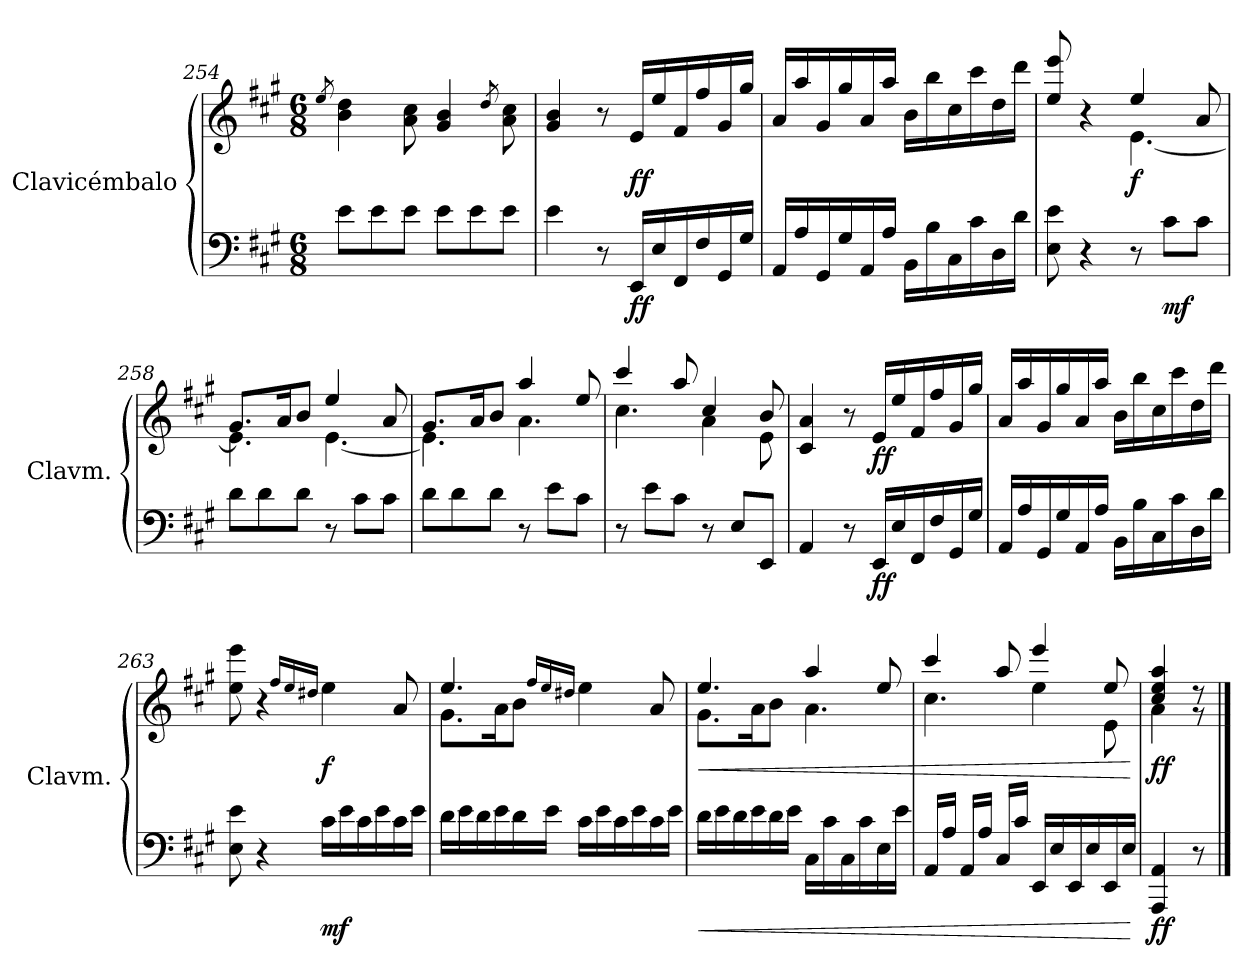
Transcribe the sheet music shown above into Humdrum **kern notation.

**kern	**dynam	**kern	**dynam
*part2	*part2	*part1	*part1
*staff2	*staff2	*staff1	*staff1
*I"Clavicémbalo	*	*I"Clavicémbalo	*
*I'Clavm.	*	*I'Clavm.	*
*clefF4	*	*clefG2	*
*k[f#c#g#]	*	*k[f#c#g#]	*
*M6/8	*	*M6/8	*
=254	=254	=254	=254
.	.	8qee/	.
8e\L	.	4b\ 4dd\	.
8e\	.	.	.
8e\J	.	8a\ 8cc#\	.
8e\L	.	4g#/ 4b/	.
8e\	.	.	.
.	.	8qdd/	.
8e\J	.	8a\ 8cc#\	.
=255	=255	=255	=255
4e\	.	4g#/ 4b/	.
8r	.	8r	.
!	!LO:DY:b	!	!LO:DY:b
16EE/LL	ff	16e/LL	ff
16E\	.	16ee\	.
16FF#/	.	16f#/	.
16F#\	.	16ff#\	.
16GG#/	.	16g#/	.
16G#\JJ	.	16gg#\JJ	.
=256	=256	=256	=256
16AA/LL	.	16a/LL	.
16A\	.	16aa\	.
16GG#/	.	16g#/	.
16G#\	.	16gg#\	.
16AA/	.	16a/	.
16A\JJ	.	16aa\JJ	.
16BB\LL	.	16b\LL	.
16B\	.	16bb\	.
16C#\	.	16cc#\	.
16c#\	.	16ccc#\	.
16D\	.	16dd\	.
16d\JJ	.	16ddd\JJ	.
!!LO:LB:g=z
=257	=257	=257	=257
*	*	*^	*
8E\ 8e\	.	8ee/ 8eee/	4.ryy	.
4r	.	4r	.	.
!	!	!	!	!LO:DY:b
8r	.	4ee/	[4.e\	f
!	!LO:DY:b	!	!	!
8c#\L	mf	.	.	.
8c#\J	.	8a/	.	.
=258	=258	=258	=258	=258
8d\L	.	8.g#/L	4.e\]	.
8d\	.	.	.	.
.	.	16a/K	.	.
8d\J	.	8b/J	.	.
8r	.	4ee/	[4.e\	.
8c#\L	.	.	.	.
8c#\J	.	8a/	.	.
=259	=259	=259	=259	=259
8d\L	.	8.g#/L	4.e\]	.
8d\	.	.	.	.
.	.	16a/K	.	.
8d\J	.	8b/J	.	.
8r	.	4aa/	4.a\	.
8e\L	.	.	.	.
8c#\J	.	8ee/	.	.
=260	=260	=260	=260	=260
8r	.	4ccc#/	4.cc#\	.
8e\L	.	.	.	.
8c#\J	.	8aa/	.	.
8r	.	4cc#/	4a\	.
8E\L	.	.	.	.
8EE/J	.	8b/	8e\	.
*	*	*v	*v	*
=261	=261	=261	=261
4AA/	.	4c#/ 4a/	.
8r	.	8r	.
!	!LO:DY:b	!	!LO:DY:b
16EE/LL	ff	16e/LL	ff
16E\	.	16ee\	.
16FF#/	.	16f#/	.
16F#\	.	16ff#\	.
16GG#/	.	16g#/	.
16G#\JJ	.	16gg#\JJ	.
!!LO:LB:g=z
=262	=262	=262	=262
16AA/LL	.	16a/LL	.
16A\	.	16aa\	.
16GG#/	.	16g#/	.
16G#\	.	16gg#\	.
16AA/	.	16a/	.
16A\JJ	.	16aa\JJ	.
16BB\LL	.	16b\LL	.
16B\	.	16bb\	.
16C#\	.	16cc#\	.
16c#\	.	16ccc#\	.
16D\	.	16dd\	.
16d\JJ	.	16ddd\JJ	.
=263	=263	=263	=263
8E\ 8e\	.	8ee\ 8eee\	.
4r	.	4r	.
.	.	16qff#/LL	.
.	.	16qee/	.
.	.	16qdd#X/JJ	.
!	!LO:DY:b	!	!LO:DY:b
16c#\LL	mf	4ee\	f
16e\	.	.	.
16c#\	.	.	.
16e\	.	.	.
16c#\	.	8a/	.
16e\JJ	.	.	.
=264	=264	=264	=264
*	*	*^	*
16d\LL	.	8.g#\L	4.ee/	.
16e\	.	.	.	.
16d\	.	.	.	.
16e\	.	16a\K	.	.
16d\	.	8b\J	.	.
16e\JJ	.	.	.	.
.	.	16qff#/LL	.	.
.	.	16qee/	.	.
.	.	16qdd#X/JJ	.	.
16c#\LL	.	4ee\	4.ryy	.
16e\	.	.	.	.
16c#\	.	.	.	.
16e\	.	.	.	.
16c#\	.	8a/	.	.
16e\JJ	.	.	.	.
!!LO:LB:g=z	!!
=265	=265	=265	=265	=265
!	!LO:HP:b	!	!	!LO:HP:b
16d\LL	<	8.g#\L	4.ee/	<
16e\	.	.	.	.
16d\	.	.	.	.
16e\	.	16a\K	.	.
16d\	.	8b\J	.	.
16e\JJ	.	.	.	.
16C#\LL	.	4aa/	4.a\	.
16c#\	.	.	.	.
16C#\	.	.	.	.
16c#\	.	.	.	.
16E\	.	8ee/	.	.
16e\JJ	.	.	.	.
=266	=266	=266	=266	=266
16AA/LL	.	4ccc#/	4.cc#\	.
16A\JJ	.	.	.	.
16AA/LL	.	.	.	.
16A\JJ	.	.	.	.
16C#/LL	.	8aa/	.	.
16c#\JJ	.	.	.	.
16EE/LL	.	4eee/	4ee\	.
16E\	.	.	.	.
16EE/	.	.	.	.
16E\	.	.	.	.
16EE/	.	8ee/	8e\	.
16E\JJ	.	.	.	.
*	*	*v	*v	*
.	[	.	[
=267	=267	=267	=267
*	*	*^	*
!	!LO:DY:b	!	!	!LO:DY:b
4AAA/ 4AA/	ff	4cc#/ 4ee/ 4aa/	4a\	ff
8r	.	8r	8r	.
*	*	*v	*v	*
==	==	==	==
*-	*-	*-	*-
